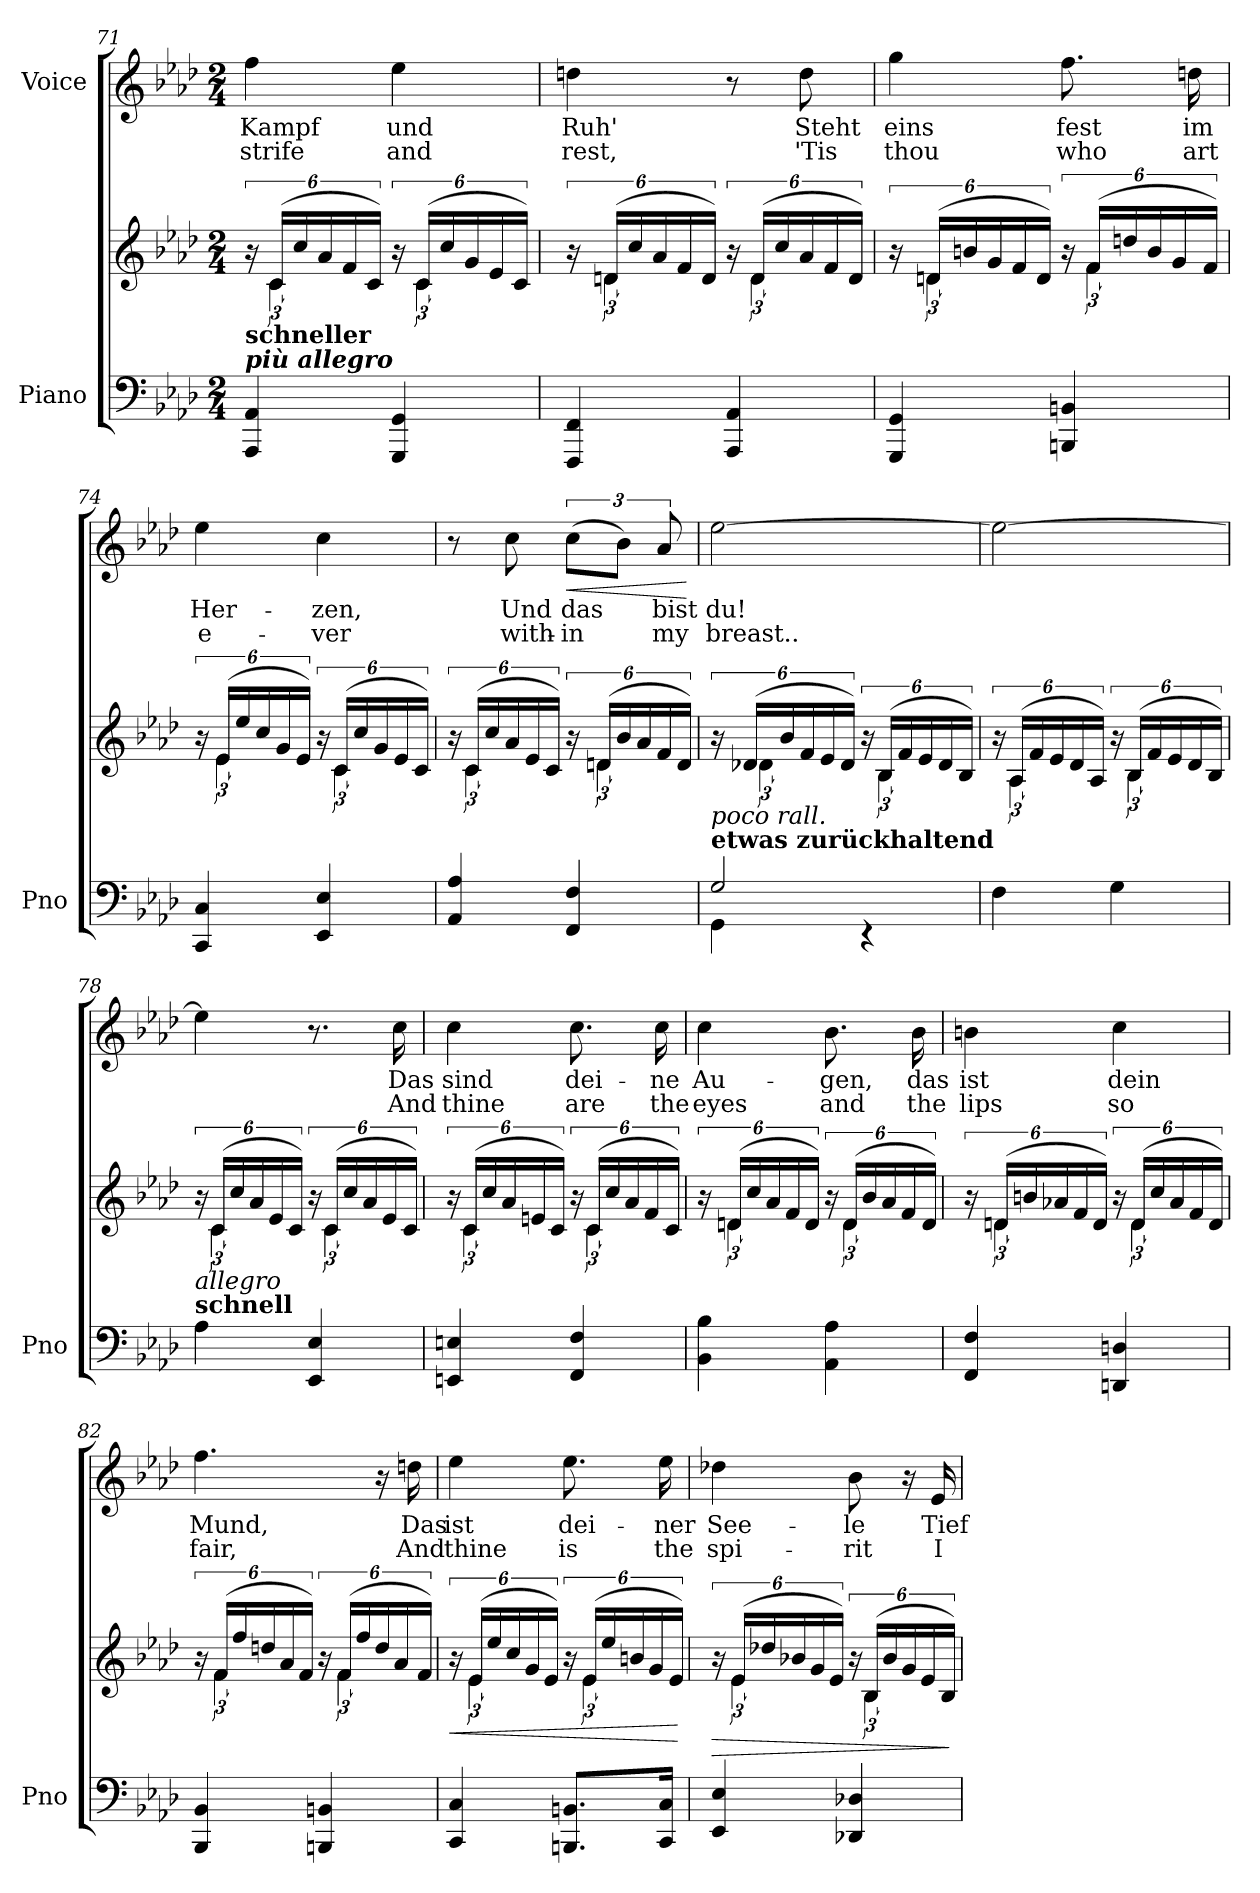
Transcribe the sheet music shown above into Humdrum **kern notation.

**kern	**kern	**dynam	**kern	**text	**text	**dynam
*part2	*part2	*part2	*part1	*part1	*part1	*part1
*staff3	*staff2	*staff2/3	*staff1	*staff1	*staff1	*staff1
*I"Piano	*	*	*I"Voice	*	*	*
*I'Pno	*	*	*	*	*	*
!!LO:LB:g=z
*clefF4	*clefG2	*	*clefG2	*	*	*
*k[b-e-a-d-]	*k[b-e-a-d-]	*	*k[b-e-a-d-]	*	*	*
*M2/4	*M2/4	*	*M2/4	*	*	*
=71	=71	=71	=71	=71	=71	=71
*	*^	*	*	*	*	*
!LO:TX:a:Bi:t=più allegro	!	!	!	!	!	!	!
!LO:TX:a:B:t=schneller	!	!	!	!	!	!	!
!	!	!	!	!	!LO:LY:b	!LO:LY:b	!
4AAA-/ 4AA-/	24r	24ryy	.	4ff\	Kampf	strife	.
.	(<24c/LL	6c\	.	.	.	.	.
.	24cc/	.	.	.	.	.	.
.	24a-/	.	.	.	.	.	.
.	24f/	.	.	.	.	.	.
.	24c/JJ)	24ryy	.	.	.	.	.
!	!	!	!	!	!LO:LY:b	!LO:LY:b	!
4GGG/ 4GG/	24r	24ryy	.	4ee-\	und	and	.
.	(<24c/LL	6c\	.	.	.	.	.
.	24cc/	.	.	.	.	.	.
.	24g/	.	.	.	.	.	.
.	24e-/	.	.	.	.	.	.
.	24c/JJ)	24ryy	.	.	.	.	.
=72	=72	=72	=72	=72	=72	=72	=72
!	!	!	!	!	!LO:LY:b	!LO:LY:b	!
4FFF/ 4FF/	24r	24ryy	.	4ddn\	Ruh'	rest,	.
.	(<24dn/LL	6d\	.	.	.	.	.
.	24cc/	.	.	.	.	.	.
.	24a-/	.	.	.	.	.	.
.	24f/	.	.	.	.	.	.
.	24d/JJ)	24ryy	.	.	.	.	.
4AAA-/ 4AA-/	24r	24ryy	.	8r	.	.	.
.	(<24d/LL	6d\	.	.	.	.	.
.	24cc/	.	.	.	.	.	.
!	!	!	!	!	!LO:LY:b	!LO:LY:b	!
.	24a-/	.	.	8dd\	Steht	'Tis	.
.	24f/	.	.	.	.	.	.
.	24d/JJ)	24ryy	.	.	.	.	.
=73	=73	=73	=73	=73	=73	=73	=73
!	!	!	!	!	!LO:LY:b	!LO:LY:b	!
4GGG/ 4GG/	24r	24ryy	.	4gg\	eins	thou	.
.	(<24dn/LL	6d\	.	.	.	.	.
.	24bn/	.	.	.	.	.	.
.	24g/	.	.	.	.	.	.
.	24f/	.	.	.	.	.	.
.	24d/JJ)	24ryy	.	.	.	.	.
!	!	!	!	!	!LO:LY:b	!LO:LY:b	!
4BBBn/ 4BBn/	24r	24ryy	.	8.ff\	fest	who	.
.	(<24f/LL	6f\	.	.	.	.	.
.	24ddn/	.	.	.	.	.	.
.	24b/	.	.	.	.	.	.
.	24g/	.	.	.	.	.	.
!	!	!	!	!	!LO:LY:b	!LO:LY:b	!
.	.	.	.	16ddn\	im	art	.
.	24f/JJ)	24ryy	.	.	.	.	.
!!LO:LB:g=z
=74	=74	=74	=74	=74	=74	=74	=74
!	!	!	!	!	!LO:LY:b	!LO:LY:b	!
4CC/ 4C/	24r	24ryy	.	4ee-\	Her-	e-	.
.	(<24e-/LL	6e-\	.	.	.	.	.
.	24ee-/	.	.	.	.	.	.
.	24cc/	.	.	.	.	.	.
.	24g/	.	.	.	.	.	.
.	24e-/JJ)	24ryy	.	.	.	.	.
!	!	!	!	!	!LO:LY:b	!LO:LY:b	!
4EE-/ 4E-/	24r	24ryy	.	4cc\	-zen,	-ver	.
.	(<24c/LL	6c\	.	.	.	.	.
.	24cc/	.	.	.	.	.	.
.	24g/	.	.	.	.	.	.
.	24e-/	.	.	.	.	.	.
.	24c/JJ)	24ryy	.	.	.	.	.
!!LO:LB:g=z
=75	=75	=75	=75	=75	=75	=75	=75
4AA-/ 4A-/	24r	24ryy	.	8r	.	.	.
.	(<24c/LL	6c\	.	.	.	.	.
.	24cc/	.	.	.	.	.	.
!	!	!	!	!	!LO:LY:b	!LO:LY:b	!
.	24a-/	.	.	8cc\	Und	with-	.
.	24e-/	.	.	.	.	.	.
.	24c/JJ)	24ryy	.	.	.	.	.
!	!	!	!	!	!LO:LY:b	!LO:LY:b	!LO:HP:b
4FF/ 4F/	24r	24ryy	.	(12cc\L	das	-in	<
.	(<24dn/LL	6d\	.	.	.	.	.
.	24b-/	.	.	12b-\J)	.	.	.
.	24a-/	.	.	.	.	.	.
!	!	!	!	!	!LO:LY:b	!LO:LY:b	!
.	24f/	.	.	12a-/	bist	my	.
.	24d/JJ)	24ryy	.	.	.	.	.
*	*v	*v	*	*	*	*	*
.	.	.	.	.	.	[
=76	=76	=76	=76	=76	=76	=76
*^	*^	*	*	*	*	*
!LO:TX:a:B:t=etwas zurückhaltend	!	!	!	!	!	!	!	!
!LO:TX:a:i:t=poco rall.	!	!	!	!	!	!	!	!
!	!	!	!	!	!	!LO:LY:b	!LO:LY:b	!
2G/	4GG\	24r	24ryy	.	[2ee-\	du!	breast..	.
.	.	(<24d-X/LL	6d-\	.	.	.	.	.
.	.	24b-/	.	.	.	.	.	.
.	.	24f/	.	.	.	.	.	.
.	.	24e-/	.	.	.	.	.	.
.	.	24d-/JJ)	24ryy	.	.	.	.	.
.	4r	24r	24ryy	.	.	.	.	.
.	.	(<24B-/LL	6B-\	.	.	.	.	.
.	.	24f/	.	.	.	.	.	.
.	.	24e-/	.	.	.	.	.	.
.	.	24d-/	.	.	.	.	.	.
.	.	24B-/JJ)	24ryy	.	.	.	.	.
*v	*v	*	*	*	*	*	*	*
=77	=77	=77	=77	=77	=77	=77	=77
4F\	24r	24ryy	.	2ee-\_	.	.	.
.	(<24A-/LL	6A-\	.	.	.	.	.
.	24f/	.	.	.	.	.	.
.	24e-/	.	.	.	.	.	.
.	24d-/	.	.	.	.	.	.
.	24A-/JJ)	24ryy	.	.	.	.	.
4G\	24r	24ryy	.	.	.	.	.
.	(<24B-/LL	6B-\	.	.	.	.	.
.	24f/	.	.	.	.	.	.
.	24e-/	.	.	.	.	.	.
.	24d-/	.	.	.	.	.	.
.	24B-/JJ)	24ryy	.	.	.	.	.
!!LO:LB:g=z
=78	=78	=78	=78	=78	=78	=78	=78
!LO:TX:a:B:t=schnell	!	!	!	!	!	!	!
!LO:TX:a:i:t=allegro	!	!	!	!	!	!	!
4A-\	24r	24ryy	.	4ee-\]	.	.	.
.	(<24c/LL	6c\	.	.	.	.	.
.	24cc/	.	.	.	.	.	.
.	24a-/	.	.	.	.	.	.
.	24e-/	.	.	.	.	.	.
.	24c/JJ)	24ryy	.	.	.	.	.
4EE-/ 4E-/	24r	24ryy	.	8.r	.	.	.
.	(<24c/LL	6c\	.	.	.	.	.
.	24cc/	.	.	.	.	.	.
.	24a-/	.	.	.	.	.	.
.	24e-/	.	.	.	.	.	.
!	!	!	!	!	!LO:LY:b	!LO:LY:b	!
.	.	.	.	16cc\	Das	And	.
.	24c/JJ)	24ryy	.	.	.	.	.
!!LO:PB:g=z
=79	=79	=79	=79	=79	=79	=79	=79
!	!	!	!	!	!LO:LY:b	!LO:LY:b	!
4EEn/ 4En/	24r	24ryy	.	4cc\	sind	thine	.
.	(<24c/LL	6c\	.	.	.	.	.
.	24cc/	.	.	.	.	.	.
.	24a-/	.	.	.	.	.	.
.	24en/	.	.	.	.	.	.
.	24c/JJ)	24ryy	.	.	.	.	.
!	!	!	!	!	!LO:LY:b	!LO:LY:b	!
4FF/ 4F/	24r	24ryy	.	8.cc\	dei-	are	.
.	(<24c/LL	6c\	.	.	.	.	.
.	24cc/	.	.	.	.	.	.
.	24a-/	.	.	.	.	.	.
.	24f/	.	.	.	.	.	.
!	!	!	!	!	!LO:LY:b	!LO:LY:b	!
.	.	.	.	16cc\	-ne	the	.
.	24c/JJ)	24ryy	.	.	.	.	.
=80	=80	=80	=80	=80	=80	=80	=80
!	!	!	!	!	!LO:LY:b	!LO:LY:b	!
4BB-\ 4B-\	24r	24ryy	.	4cc\	Au-	eyes	.
.	(<24dn/LL	6d\	.	.	.	.	.
.	24cc/	.	.	.	.	.	.
.	24a-/	.	.	.	.	.	.
.	24f/	.	.	.	.	.	.
.	24d/JJ)	24ryy	.	.	.	.	.
!	!	!	!	!	!LO:LY:b	!LO:LY:b	!
4AA-\ 4A-\	24r	24ryy	.	8.b-\	-gen,	and	.
.	(<24d/LL	6d\	.	.	.	.	.
.	24b-/	.	.	.	.	.	.
.	24a-/	.	.	.	.	.	.
.	24f/	.	.	.	.	.	.
!	!	!	!	!	!LO:LY:b	!LO:LY:b	!
.	.	.	.	16b-\	das	the	.
.	24d/JJ)	24ryy	.	.	.	.	.
=81	=81	=81	=81	=81	=81	=81	=81
!	!	!	!	!	!LO:LY:b	!LO:LY:b	!
4FF/ 4F/	24r	24ryy	.	4bn\	ist	lips	.
.	(<24dn/LL	6d\	.	.	.	.	.
.	24bn/	.	.	.	.	.	.
.	24a-X/	.	.	.	.	.	.
.	24f/	.	.	.	.	.	.
.	24d/JJ)	24ryy	.	.	.	.	.
!	!	!	!	!	!LO:LY:b	!LO:LY:b	!
4DDn/ 4Dn/	24r	24ryy	.	4cc\	dein	so	.
.	(<24d/LL	6d\	.	.	.	.	.
.	24cc/	.	.	.	.	.	.
.	24a-/	.	.	.	.	.	.
.	24f/	.	.	.	.	.	.
.	24d/JJ)	24ryy	.	.	.	.	.
!!LO:LB:g=z
=82	=82	=82	=82	=82	=82	=82	=82
!	!	!	!	!	!LO:LY:b	!LO:LY:b	!
4BBB-/ 4BB-/	24r	24ryy	.	4.ff\	Mund,	fair,	.
.	(<24f/LL	6f\	.	.	.	.	.
.	24ff/	.	.	.	.	.	.
.	24ddn/	.	.	.	.	.	.
.	24a-/	.	.	.	.	.	.
.	24f/JJ)	24ryy	.	.	.	.	.
4BBBn/ 4BBn/	24r	24ryy	.	.	.	.	.
.	(<24f/LL	6f\	.	.	.	.	.
.	24ff/	.	.	.	.	.	.
.	24dd/	.	.	16r	.	.	.
.	24a-/	.	.	.	.	.	.
!	!	!	!	!	!LO:LY:b	!LO:LY:b	!
.	.	.	.	16ddn\	Das	And	.
.	24f/JJ)	24ryy	.	.	.	.	.
!!LO:LB:g=z
=83	=83	=83	=83	=83	=83	=83	=83
!	!	!	!LO:HP:b	!	!LO:LY:b	!LO:LY:b	!
4CC/ 4C/	24r	24ryy	<	4ee-\	ist	thine	.
.	(<24e-/LL	6e-\	.	.	.	.	.
.	24ee-/	.	.	.	.	.	.
.	24cc/	.	.	.	.	.	.
.	24g/	.	.	.	.	.	.
.	24e-/JJ)	24ryy	.	.	.	.	.
!	!	!	!	!	!LO:LY:b	!LO:LY:b	!
8.BBBn/ 8.BBn/L	24r	24ryy	.	8.ee-\	dei-	is	.
.	(<24e-/LL	6e-\	.	.	.	.	.
.	24ee-/	.	.	.	.	.	.
.	24bn/	.	.	.	.	.	.
.	24g/	.	.	.	.	.	.
!	!	!	!	!	!LO:LY:b	!LO:LY:b	!
16CC/ 16C/Jk	.	.	.	16ee-\	-ner	the	.
.	24e-/JJ)	24ryy	.	.	.	.	.
*	*v	*v	*	*	*	*	*
.	.	[	.	.	.	.
=84	=84	=84	=84	=84	=84	=84
!	!	!LO:HP:b	!	!LO:LY:b	!LO:LY:b	!
*	*^	*	*	*	*	*
4EE-/ 4E-/	24r	24ryy	>	4dd-X\	See-	spi-	.
.	(<24e-/LL	6e-\	.	.	.	.	.
.	24dd-X/	.	.	.	.	.	.
.	24b-X/	.	.	.	.	.	.
.	24g/	.	.	.	.	.	.
.	24e-/JJ)	24ryy	.	.	.	.	.
!	!	!	!	!	!LO:LY:b	!LO:LY:b	!
4DD-X/ 4D-X/	24r	24ryy	.	8b-\	-le	-rit	.
.	(<24B-/LL	6B-\	.	.	.	.	.
.	24b-/	.	.	.	.	.	.
.	24g/	.	.	16r	.	.	.
.	24e-/	.	.	.	.	.	.
!	!	!	!	!	!LO:LY:b	!LO:LY:b	!
.	.	.	.	16e-/	Tief	I	.
.	24B-/JJ)	24ryy	.	.	.	.	.
*	*v	*v	*	*	*	*	*
.	.	]	.	.	.	.
=	=	=	=	=	=	=
*-	*-	*-	*-	*-	*-	*-
